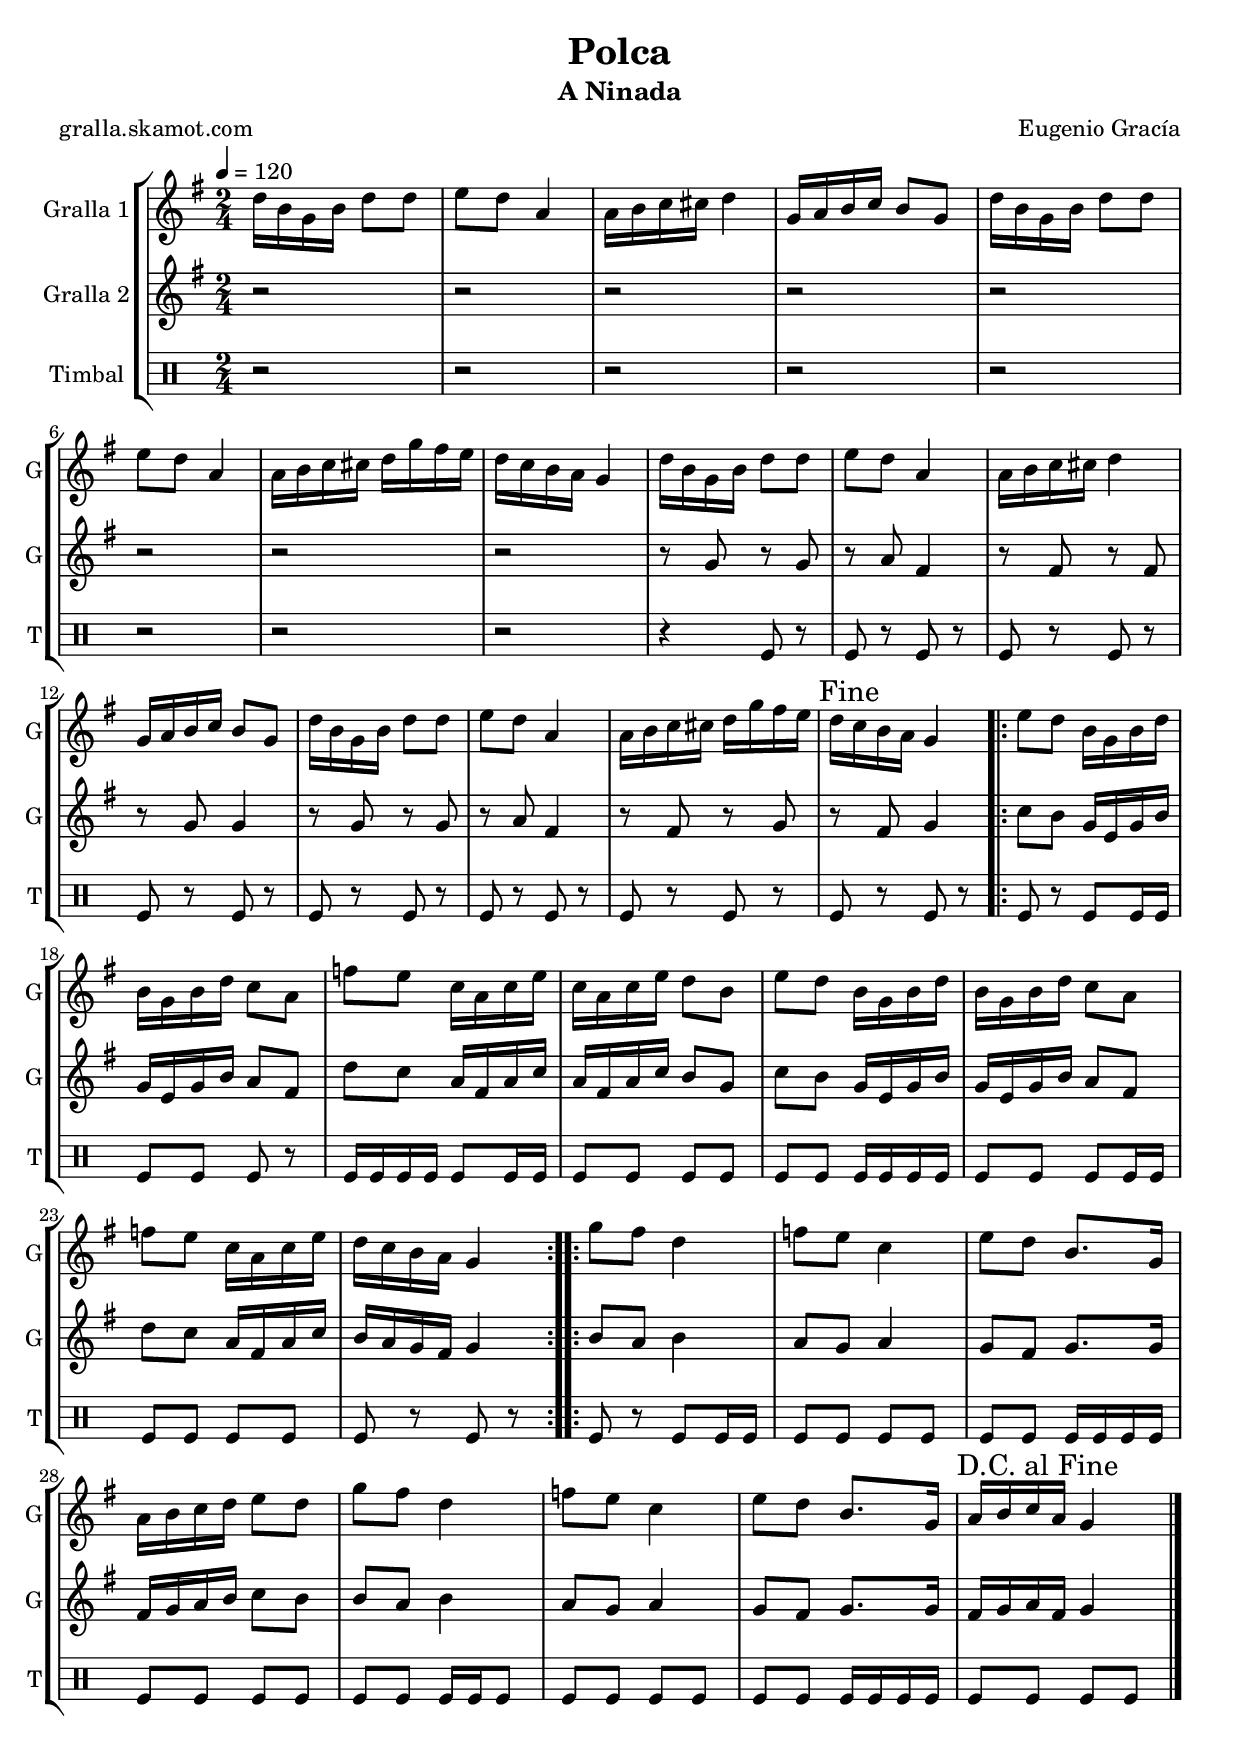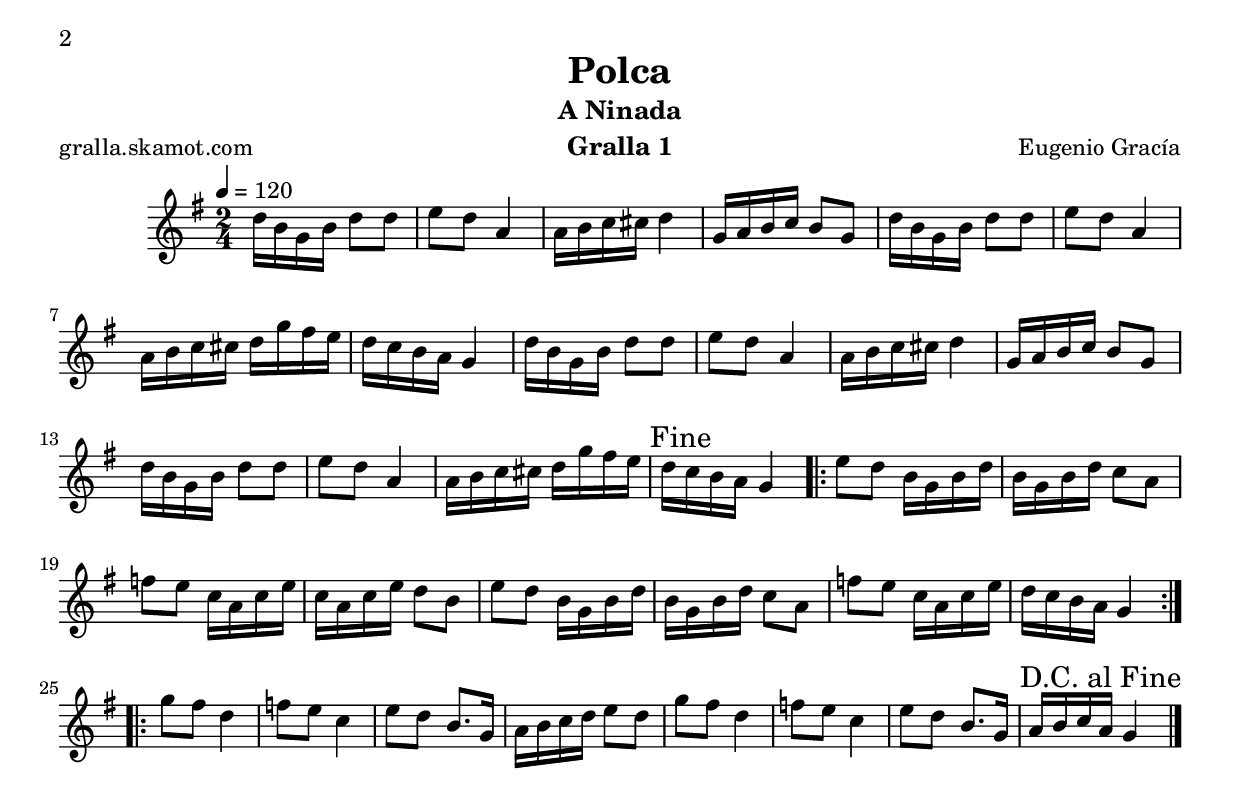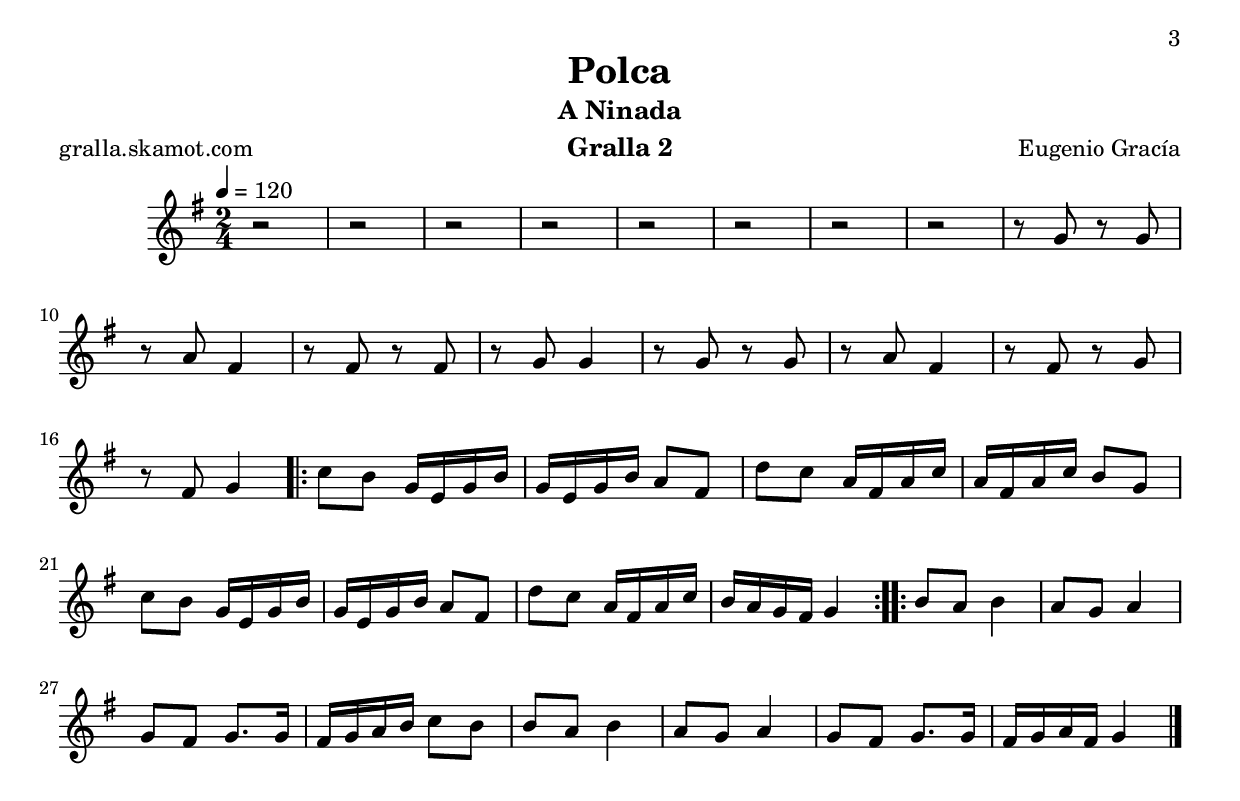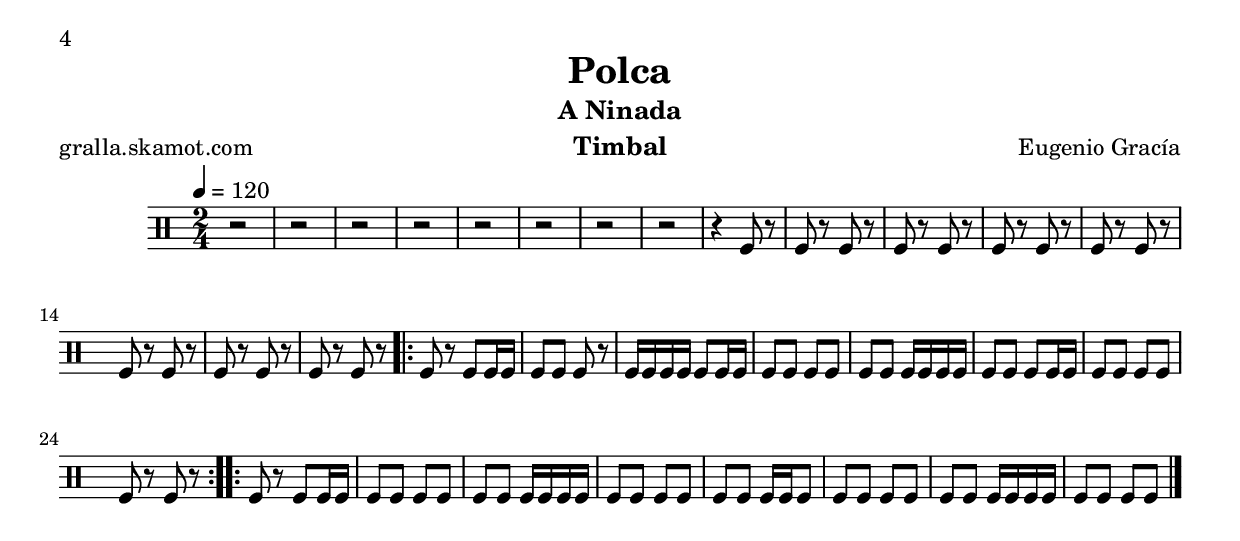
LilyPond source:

\version "2.16.2"

\header {
  dedication=""
  title="Polca"
  subtitle="A Ninada"
  subsubtitle=""
  poet="gralla.skamot.com"
  meter=""
  piece=""
  composer="Eugenio Gracía"
  arranger=""
  opus=""
  instrument=""
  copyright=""
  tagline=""
}

liniaroAa =
\relative d''
{
  \tempo 4=120
  \clef treble
  \key g \major
  \time 2/4
  d16 b g b d8 d  |
  e8 d a4  |
  a16 b c cis d4  |
  g,16 a b c b8 g  |
  %05
  d'16 b g b d8 d  |
  e8 d a4  |
  a16 b c cis d g fis e  |
  d16 c b a g4  |
  d'16 b g b d8 d  |
  %10
  e8 d a4  |
  a16 b c cis d4  |
  g,16 a b c b8 g  |
  d'16 b g b d8 d  |
  e8 d a4  |
  %15
  a16 b c cis d g fis e  |
  \mark "Fine" d16 c b a g4  |
  \repeat volta 2 { e'8 d b16 g b d  |
  b16 g b d c8 a  |
  f'8 e c16 a c e  |
  %20
  c16 a c e d8 b  |
  e8 d b16 g b d  |
  b16 g b d c8 a  |
  f'8 e c16 a c e  |
  d16 c b a g4  | }
  %25
  \repeat volta 2 { g'8 fis d4  |
  f8 e c4  |
  e8 d b8. g16  |
  a16 b c d e8 d  |
  g8 fis d4  |
  %30
  f8 e c4  |
  e8 d b8. g16  |
  \mark "D.C. al Fine" a16 b c a g4  \bar "|."
  }
}

liniaroAb =
\relative g'
{
  \tempo 4=120
  \clef treble
  \key g \major
  \time 2/4
  r2  |
  r2  |
  r2  |
  r2  |
  %05
  r2  |
  r2  |
  r2  |
  r2  |
  r8 g r g  |
  %10
  r8 a fis4  |
  r8 fis r fis  |
  r8 g g4  |
  r8 g r g  |
  r8 a fis4  |
  %15
  r8 fis r g  |
  r8 fis g4  |
  \repeat volta 2 { c8 b g16 e g b  |
  g16 e g b a8 fis  |
  d'8 c a16 fis a c  |
  %20
  a16 fis a c b8 g  |
  c8 b g16 e g b  |
  g16 e g b a8 fis  |
  d'8 c a16 fis a c  |
  b16 a g fis g4  | }
  %25
  \repeat volta 2 { b8 a b4  |
  a8 g a4  |
  g8 fis g8. g16  |
  fis16 g a b c8 b  |
  b8 a b4  |
  %30
  a8 g a4  |
  g8 fis g8. g16  |
  fis16 g a fis g4  \bar "|."
  }
}

liniaroAc =
\drummode
{
  \tempo 4=120
  \time 2/4
  r2  |
  r2  |
  r2  |
  r2  |
  %05
  r2  |
  r2  |
  r2  |
  r2  |
  r4 tomfl8 r  |
  %10
  tomfl8 r tomfl r  |
  tomfl8 r tomfl r  |
  tomfl8 r tomfl r  |
  tomfl8 r tomfl r  |
  tomfl8 r tomfl r  |
  %15
  tomfl8 r tomfl r  |
  tomfl8 r tomfl r  |
  \repeat volta 2 { tomfl8 r tomfl tomfl16 tomfl  |
  tomfl8 tomfl tomfl r  |
  tomfl16 tomfl tomfl tomfl tomfl8 tomfl16 tomfl  |
  %20
  tomfl8 tomfl tomfl tomfl  |
  tomfl8 tomfl tomfl16 tomfl tomfl tomfl  |
  tomfl8 tomfl tomfl tomfl16 tomfl  |
  tomfl8 tomfl tomfl tomfl  |
  tomfl8 r tomfl r  | }
  %25
  \repeat volta 2 { tomfl8 r tomfl tomfl16 tomfl  |
  tomfl8 tomfl tomfl tomfl  |
  tomfl8 tomfl tomfl16 tomfl tomfl tomfl  |
  tomfl8 tomfl tomfl tomfl  |
  tomfl8 tomfl tomfl16 tomfl tomfl8  |
  %30
  tomfl8 tomfl tomfl tomfl  |
  tomfl8 tomfl tomfl16 tomfl tomfl tomfl  |
  tomfl8 tomfl tomfl tomfl  \bar "|."
  }
}

\bookpart {
  \score {
    \new StaffGroup {
      \override Score.RehearsalMark.self-alignment-X = #LEFT
      <<
        \new Staff \with {instrumentName = #"Gralla 1" shortInstrumentName = #"G"} \liniaroAa
        \new Staff \with {instrumentName = #"Gralla 2" shortInstrumentName = #"G"} \liniaroAb
        \new DrumStaff \with {instrumentName = #"Timbal" shortInstrumentName = #"T"} \liniaroAc
      >>
    }
    \layout {}
  }
  \score { \unfoldRepeats
    \new StaffGroup {
      \override Score.RehearsalMark.self-alignment-X = #LEFT
      <<
        \new Staff \with {instrumentName = #"Gralla 1" shortInstrumentName = #"G"} \liniaroAa
        \new Staff \with {instrumentName = #"Gralla 2" shortInstrumentName = #"G"} \liniaroAb
        \new DrumStaff \with {instrumentName = #"Timbal" shortInstrumentName = #"T"} \liniaroAc
      >>
    }
    \midi {
      \set Staff.midiInstrument = "oboe"
      \set DrumStaff.midiInstrument = "drums"
    }
  }
}

\bookpart {
  \header {instrument="Gralla 1"}
  \score {
    \new StaffGroup {
      \override Score.RehearsalMark.self-alignment-X = #LEFT
      <<
        \new Staff \liniaroAa
      >>
    }
    \layout {}
  }
  \score { \unfoldRepeats
    \new StaffGroup {
      \override Score.RehearsalMark.self-alignment-X = #LEFT
      <<
        \new Staff \liniaroAa
      >>
    }
    \midi {
      \set Staff.midiInstrument = "oboe"
      \set DrumStaff.midiInstrument = "drums"
    }
  }
}

\bookpart {
  \header {instrument="Gralla 2"}
  \score {
    \new StaffGroup {
      \override Score.RehearsalMark.self-alignment-X = #LEFT
      <<
        \new Staff \liniaroAb
      >>
    }
    \layout {}
  }
  \score { \unfoldRepeats
    \new StaffGroup {
      \override Score.RehearsalMark.self-alignment-X = #LEFT
      <<
        \new Staff \liniaroAb
      >>
    }
    \midi {
      \set Staff.midiInstrument = "oboe"
      \set DrumStaff.midiInstrument = "drums"
    }
  }
}

\bookpart {
  \header {instrument="Timbal"}
  \score {
    \new StaffGroup {
      \override Score.RehearsalMark.self-alignment-X = #LEFT
      <<
        \new DrumStaff \liniaroAc
      >>
    }
    \layout {}
  }
  \score { \unfoldRepeats
    \new StaffGroup {
      \override Score.RehearsalMark.self-alignment-X = #LEFT
      <<
        \new DrumStaff \liniaroAc
      >>
    }
    \midi {
      \set Staff.midiInstrument = "oboe"
      \set DrumStaff.midiInstrument = "drums"
    }
  }
}

